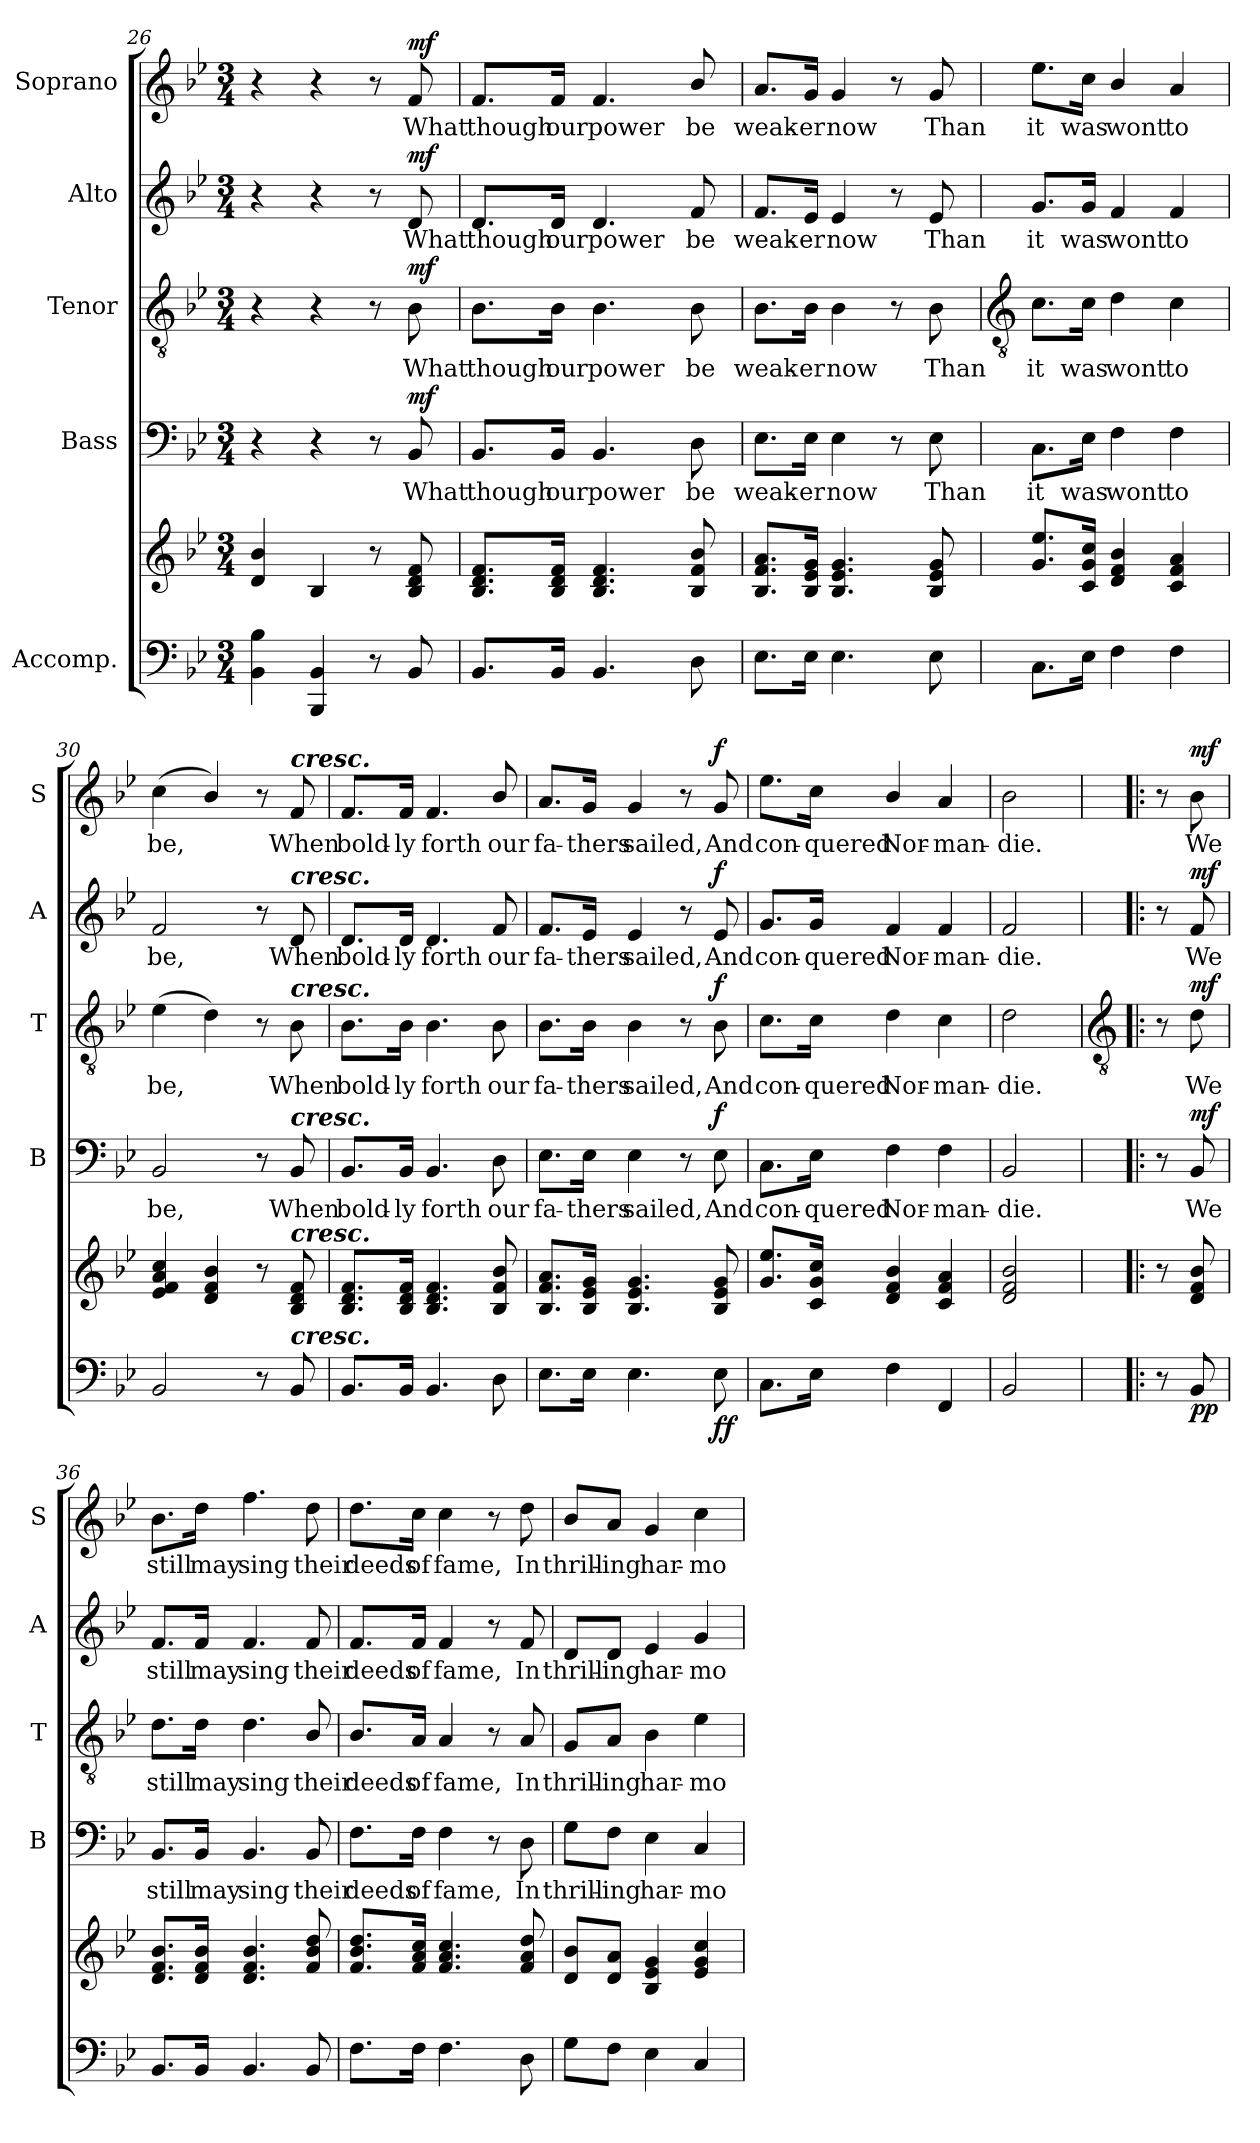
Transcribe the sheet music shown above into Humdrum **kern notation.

**kern	**kern	**dynam	**kern	**text	**dynam	**kern	**text	**dynam	**kern	**text	**dynam	**kern	**text	**dynam
*part5	*part5	*part5	*part4	*part4	*part4	*part3	*part3	*part3	*part2	*part2	*part2	*part1	*part1	*part1
*staff6	*staff5	*staff5/6	*staff4	*staff4	*staff4	*staff3	*staff3	*staff3	*staff2	*staff2	*staff2	*staff1	*staff1	*staff1
*I"Accomp.	*	*	*I"Bass	*	*	*I"Tenor	*	*	*I"Alto	*	*	*I"Soprano	*	*
*	*	*	*I'B	*	*	*I'T	*	*	*I'A	*	*	*I'S	*	*
*clefF4	*clefG2	*	*clefF4	*	*	*clefGv2	*	*	*clefG2	*	*	*clefG2	*	*
*k[b-e-]	*k[b-e-]	*	*k[b-e-]	*	*	*k[b-e-]	*	*	*k[b-e-]	*	*	*k[b-e-]	*	*
*B-:	*B-:	*	*B-:	*	*	*B-:	*	*	*B-:	*	*	*B-:	*	*
*M3/4	*M3/4	*	*M3/4	*	*	*M3/4	*	*	*M3/4	*	*	*M3/4	*	*
=26	=26	=26	=26	=26	=26	=26	=26	=26	=26	=26	=26	=26	=26	=26
*	*^	*	*	*	*	*	*	*	*	*	*	*	*	*
4BB- 4B-	4d 4b-	2ryy	.	4r	.	.	4r	.	.	4r	.	.	4r	.	.
4BBB- 4BB-	4B-	.	.	4r	.	.	4r	.	.	4r	.	.	4r	.	.
8r	8r	8.ryy	.	8r	.	.	8r	.	.	8r	.	.	8r	.	.
!	!	!	!LO:DY:b=2	!	!LO:LY:b	!	!	!LO:LY:b	!	!	!LO:LY:b	!	!	!LO:LY:b	!
!	!	!	!LO:DY:n=1:b	!	!	!LO:DY:b	!	!	!LO:DY:b	!	!	!LO:DY:b	!	!	!LO:DY:b
8BB-/	8B- 8d 8f	.	mf mf	8BB-	What	mf	8B-	What	mf	8d	What	mf	8f	What	mf
.	.	16ryy	.	.	.	.	.	.	.	.	.	.	.	.	.
=27	=27	=27	=27	=27	=27	=27	=27	=27	=27	=27	=27	=27	=27	=27	=27
!	!	!	!	!	!LO:LY:b	!	!	!LO:LY:b	!	!	!LO:LY:b	!	!	!LO:LY:b	!
8.BB-L	8.B- 8.d 8.fL	2ryy	.	8.BB-/L	though	.	8.B-\L	though	.	8.d/L	though	.	8.f/L	though	.
!	!	!	!	!	!LO:LY:b	!	!	!LO:LY:b	!	!	!LO:LY:b	!	!	!LO:LY:b	!
16BB-J	16B- 16d 16fJ	.	.	16BB-/Jk	our	.	16B-\Jk	our	.	16d/Jk	our	.	16f/Jk	our	.
!	!	!	!	!	!LO:LY:b	!	!	!LO:LY:b	!	!	!LO:LY:b	!	!	!LO:LY:b	!
4.BB-	4.B- 4.d 4.f	.	.	4.BB-	power	.	4.B-	power	.	4.d	power	.	4.f	power	.
.	.	8.ryy	.	.	.	.	.	.	.	.	.	.	.	.	.
!	!	!	!	!	!LO:LY:b	!	!	!LO:LY:b	!	!	!LO:LY:b	!	!	!LO:LY:b	!
8D	8B-/ 8f/ 8b-/	.	.	8D	be	.	8B-\	be	.	8f	be	.	8b-/	be	.
.	.	16ryy	.	.	.	.	.	.	.	.	.	.	.	.	.
=28	=28	=28	=28	=28	=28	=28	=28	=28	=28	=28	=28	=28	=28	=28	=28
!	!	!	!	!	!LO:LY:b	!	!	!LO:LY:b	!	!	!LO:LY:b	!	!	!LO:LY:b	!
8.E-L	8.B- 8.f 8.aL	2ryy	.	8.E-\L	weak-	.	8.B-\L	weak-	.	8.f/L	weak-	.	8.a/L	weak-	.
!	!	!	!	!	!LO:LY:b	!	!	!LO:LY:b	!	!	!LO:LY:b	!	!	!LO:LY:b	!
16E-J	16B- 16e- 16gJ	.	.	16E-\Jk	-er	.	16B-\Jk	-er	.	16e-/Jk	-er	.	16g/Jk	-er	.
!	!	!	!	!	!LO:LY:b	!	!	!LO:LY:b	!	!	!LO:LY:b	!	!	!LO:LY:b	!
4.E-	4.B- 4.e- 4.g	.	.	4E-	now	.	4B-	now	.	4e-	now	.	4g	now	.
.	.	8.ryy	.	8r	.	.	8r	.	.	8r	.	.	8r	.	.
!	!	!	!	!	!LO:LY:b	!	!	!LO:LY:b	!	!	!LO:LY:b	!	!	!LO:LY:b	!
8E-	8B- 8e- 8g	.	.	8E-	Than	.	8B-	Than	.	8e-	Than	.	8g	Than	.
.	.	16ryy	.	.	.	.	.	.	.	.	.	.	.	.	.
*	*v	*v	*	*	*	*	*	*	*	*	*	*	*	*	*
!!LO:LB:g=z
=29	=29	=29	=29	=29	=29	=29	=29	=29	=29	=29	=29	=29	=29	=29
*	*	*	*	*	*	*clefGv2	*	*	*	*	*	*	*	*
*	*^	*	*	*	*	*	*	*	*	*	*	*	*	*
!	!	!	!	!	!LO:LY:b	!	!	!LO:LY:b	!	!	!LO:LY:b	!	!	!LO:LY:b	!
*	*v	*v	*	*	*	*	*	*	*	*	*	*	*	*	*
8.CL	8.g 8.ee-L	.	8.C\L	it	.	8.c\L	it	.	8.g/L	it	.	8.ee-\L	it	.
!	!	!	!	!LO:LY:b	!	!	!LO:LY:b	!	!	!LO:LY:b	!	!	!LO:LY:b	!
16E-J	16c 16g 16ccJ	.	16E-\Jk	was	.	16c\Jk	was	.	16g/Jk	was	.	16cc\Jk	was	.
!	!	!	!	!LO:LY:b	!	!	!LO:LY:b	!	!	!LO:LY:b	!	!	!LO:LY:b	!
4F	4d/ 4f/ 4b-/	.	4F	wont	.	4d\	wont	.	4f	wont	.	4b-/	wont	.
!	!	!	!	!LO:LY:b	!	!	!LO:LY:b	!	!	!LO:LY:b	!	!	!LO:LY:b	!
4F	4c 4f 4a	.	4F	to	.	4c	to	.	4f	to	.	4a	to	.
=30	=30	=30	=30	=30	=30	=30	=30	=30	=30	=30	=30	=30	=30	=30
!	!	!	!	!LO:LY:b	!	!	!LO:LY:b	!	!	!LO:LY:b	!	!	!LO:LY:b	!
2BB-	4e- 4f 4a 4cc	.	2BB-	be,	.	(>4e-	be,	.	2f	be,	.	(<4cc	be,	.
.	4d/ 4f/ 4b-/	.	.	.	.	4d\)	.	.	.	.	.	4b-/)	.	.
8r	8r	.	8r	.	.	8r	.	.	8r	.	.	8r	.	.
!	!	!	!	!	!	!	!	!	!	!	!	!LO:TX:a:Bi:t=cresc.	!	!
!	!	!	!	!	!	!	!	!	!LO:TX:a:Bi:t=cresc.	!	!	!	!	!
!	!	!	!	!	!	!LO:TX:a:Bi:t=cresc.	!	!	!	!	!	!	!	!
!	!	!	!LO:TX:a:Bi:t=cresc.	!	!	!	!	!	!	!	!	!	!	!
!	!LO:TX:a:Bi:t=cresc.	!	!	!	!	!	!	!	!	!	!	!	!	!
!LO:TX:a:Bi:t=cresc.	!	!	!	!	!	!	!	!	!	!	!	!	!	!
!	!	!	!	!LO:LY:b	!	!	!LO:LY:b	!	!	!LO:LY:b	!	!	!LO:LY:b	!
8BB-	8B- 8d 8f	.	8BB-	When	.	8B-	When	.	8d	When	.	8f	When	.
=31	=31	=31	=31	=31	=31	=31	=31	=31	=31	=31	=31	=31	=31	=31
!	!	!	!	!LO:LY:b	!	!	!LO:LY:b	!	!	!LO:LY:b	!	!	!LO:LY:b	!
8.BB-L	8.B- 8.d 8.fL	.	8.BB-/L	bold-	.	8.B-\L	bold-	.	8.d/L	bold-	.	8.f/L	bold-	.
!	!	!	!	!LO:LY:b	!	!	!LO:LY:b	!	!	!LO:LY:b	!	!	!LO:LY:b	!
16BB-J	16B- 16d 16fJ	.	16BB-/Jk	-ly	.	16B-\Jk	-ly	.	16d/Jk	-ly	.	16f/Jk	-ly	.
!	!	!	!	!LO:LY:b	!	!	!LO:LY:b	!	!	!LO:LY:b	!	!	!LO:LY:b	!
4.BB-	4.B- 4.d 4.f	.	4.BB-	forth	.	4.B-	forth	.	4.d	forth	.	4.f	forth	.
!	!	!	!	!LO:LY:b	!	!	!LO:LY:b	!	!	!LO:LY:b	!	!	!LO:LY:b	!
8D	8B-/ 8f/ 8b-/	.	8D	our	.	8B-	our	.	8f	our	.	8b-/	our	.
=32	=32	=32	=32	=32	=32	=32	=32	=32	=32	=32	=32	=32	=32	=32
!	!	!	!	!LO:LY:b	!	!	!LO:LY:b	!	!	!LO:LY:b	!	!	!LO:LY:b	!
8.E-L	8.B- 8.f 8.aL	.	8.E-\L	fa-	.	8.B-\L	fa-	.	8.f/L	fa-	.	8.a/L	fa-	.
!	!	!	!	!LO:LY:b	!	!	!LO:LY:b	!	!	!LO:LY:b	!	!	!LO:LY:b	!
16E-J	16B- 16e- 16gJ	.	16E-\Jk	-thers	.	16B-\Jk	-thers	.	16e-/Jk	-thers	.	16g/Jk	-thers	.
!	!	!	!	!LO:LY:b	!	!	!LO:LY:b	!	!	!LO:LY:b	!	!	!LO:LY:b	!
4.E-	4.B- 4.e- 4.g	.	4E-	sailed,	.	4B-	sailed,	.	4e-	sailed,	.	4g	sailed,	.
.	.	.	8r	.	.	8r	.	.	8r	.	.	8r	.	.
!	!	!LO:DY:b=2	!	!LO:LY:b	!	!	!LO:LY:b	!	!	!LO:LY:b	!	!	!LO:LY:b	!
!	!	!LO:DY:n=1:b	!	!	!LO:DY:b	!	!	!LO:DY:b	!	!	!LO:DY:b	!	!	!LO:DY:b
8E-	8B- 8e- 8g	f f	8E-	And	f	8B-	And	f	8e-	And	f	8g	And	f
=33	=33	=33	=33	=33	=33	=33	=33	=33	=33	=33	=33	=33	=33	=33
!	!	!	!	!LO:LY:b	!	!	!LO:LY:b	!	!	!LO:LY:b	!	!	!LO:LY:b	!
8.CL	8.g 8.ee-L	.	8.C\L	con-	.	8.c\L	con-	.	8.g/L	con-	.	8.ee-\L	con-	.
!	!	!	!	!LO:LY:b	!	!	!LO:LY:b	!	!	!LO:LY:b	!	!	!LO:LY:b	!
16E-J	16c 16g 16ccJ	.	16E-\Jk	-quered	.	16c\Jk	-quered	.	16g/Jk	-quered	.	16cc\Jk	-quered	.
!	!	!	!	!LO:LY:b	!	!	!LO:LY:b	!	!	!LO:LY:b	!	!	!LO:LY:b	!
4F	4d/ 4f/ 4b-/	.	4F	Nor-	.	4d	Nor-	.	4f	Nor-	.	4b-/	Nor-	.
!	!	!	!	!LO:LY:b	!	!	!LO:LY:b	!	!	!LO:LY:b	!	!	!LO:LY:b	!
4FF	4c 4f 4a	.	4F	-man-	.	4c	-man-	.	4f	-man-	.	4a	-man-	.
=34	=34	=34	=34	=34	=34	=34	=34	=34	=34	=34	=34	=34	=34	=34
!	!	!	!	!LO:LY:b	!	!	!LO:LY:b	!	!	!LO:LY:b	!	!	!LO:LY:b	!
2BB-	2d 2f 2b-	.	2BB-	-die.	.	2d	-die.	.	2f	-die.	.	2b-	-die.	.
!!LO:LB:g=z
=35!|:	=35!|:	=35!|:	=35!|:	=35!|:	=35!|:	=35!|:	=35!|:	=35!|:	=35!|:	=35!|:	=35!|:	=35!|:	=35!|:	=35!|:
*	*	*	*	*	*	*clefGv2	*	*	*	*	*	*	*	*
8r	8r	.	8r	.	.	8r	.	.	8r	.	.	8r	.	.
!	!	!LO:DY:b=2	!	!LO:LY:b	!	!	!LO:LY:b	!	!	!LO:LY:b	!	!	!LO:LY:b	!
!	!	!LO:DY:n=1:b	!	!	!LO:DY:b	!	!	!LO:DY:b	!	!	!LO:DY:b	!	!	!LO:DY:b
8BB-	8d 8f 8b-	p p	8BB-	We	mf	8d	We	mf	8f	We	mf	8b-	We	mf
=36	=36	=36	=36	=36	=36	=36	=36	=36	=36	=36	=36	=36	=36	=36
!	!	!	!	!LO:LY:b	!	!	!LO:LY:b	!	!	!LO:LY:b	!	!	!LO:LY:b	!
8.BB-L	8.d 8.f 8.b-L	.	8.BB-/L	still	.	8.d\L	still	.	8.f/L	still	.	8.b-\L	still	.
!	!	!	!	!LO:LY:b	!	!	!LO:LY:b	!	!	!LO:LY:b	!	!	!LO:LY:b	!
16BB-J	16d 16f 16b-J	.	16BB-/Jk	may	.	16d\Jk	may	.	16f/Jk	may	.	16dd\Jk	may	.
!	!	!	!	!LO:LY:b	!	!	!LO:LY:b	!	!	!LO:LY:b	!	!	!LO:LY:b	!
4.BB-	4.d 4.f 4.b-	.	4.BB-	sing	.	4.d	sing	.	4.f	sing	.	4.ff	sing	.
!	!	!	!	!LO:LY:b	!	!	!LO:LY:b	!	!	!LO:LY:b	!	!	!LO:LY:b	!
8BB-	8f 8b- 8dd	.	8BB-	their	.	8B-/	their	.	8f	their	.	8dd	their	.
=37	=37	=37	=37	=37	=37	=37	=37	=37	=37	=37	=37	=37	=37	=37
!	!	!	!	!LO:LY:b	!	!	!LO:LY:b	!	!	!LO:LY:b	!	!	!LO:LY:b	!
8.FL	8.f 8.b- 8.ddL	.	8.F\L	deeds	.	8.B-/L	deeds	.	8.f/L	deeds	.	8.dd\L	deeds	.
!	!	!	!	!LO:LY:b	!	!	!LO:LY:b	!	!	!LO:LY:b	!	!	!LO:LY:b	!
16FJ	16f 16a 16ccJ	.	16F\Jk	of	.	16A/Jk	of	.	16f/Jk	of	.	16cc\Jk	of	.
!	!	!	!	!LO:LY:b	!	!	!LO:LY:b	!	!	!LO:LY:b	!	!	!LO:LY:b	!
4.F	4.f 4.a 4.cc	.	4F	fame,	.	4A	fame,	.	4f	fame,	.	4cc	fame,	.
.	.	.	8r	.	.	8r	.	.	8r	.	.	8r	.	.
!	!	!	!	!LO:LY:b	!	!	!LO:LY:b	!	!	!LO:LY:b	!	!	!LO:LY:b	!
8D	8f 8a 8dd	.	8D	In	.	8A	In	.	8f	In	.	8dd	In	.
=38	=38	=38	=38	=38	=38	=38	=38	=38	=38	=38	=38	=38	=38	=38
!	!	!	!	!LO:LY:b	!	!	!LO:LY:b	!	!	!LO:LY:b	!	!	!LO:LY:b	!
8GL	8d/ 8b-/L	.	8G\L	thrill-	.	8G/L	thrill-	.	8d/L	thrill-	.	8b-/L	thrill-	.
!	!	!	!	!LO:LY:b	!	!	!LO:LY:b	!	!	!LO:LY:b	!	!	!LO:LY:b	!
8FJ	8d 8aJ	.	8F\J	-ing	.	8A/J	-ing	.	8d/J	-ing	.	8a/J	-ing	.
!	!	!	!	!LO:LY:b	!	!	!LO:LY:b	!	!	!LO:LY:b	!	!	!LO:LY:b	!
4E-	4B- 4e- 4g	.	4E-	har-	.	4B-	har-	.	4e-	har-	.	4g	har-	.
!	!	!	!	!LO:LY:b	!	!	!LO:LY:b	!	!	!LO:LY:b	!	!	!LO:LY:b	!
4C	4e- 4g 4cc	.	4C	-mo-	.	4e-	-mo-	.	4g	-mo-	.	4cc	-mo-	.
=	=	=	=	=	=	=	=	=	=	=	=	=	=	=
*-	*-	*-	*-	*-	*-	*-	*-	*-	*-	*-	*-	*-	*-	*-
